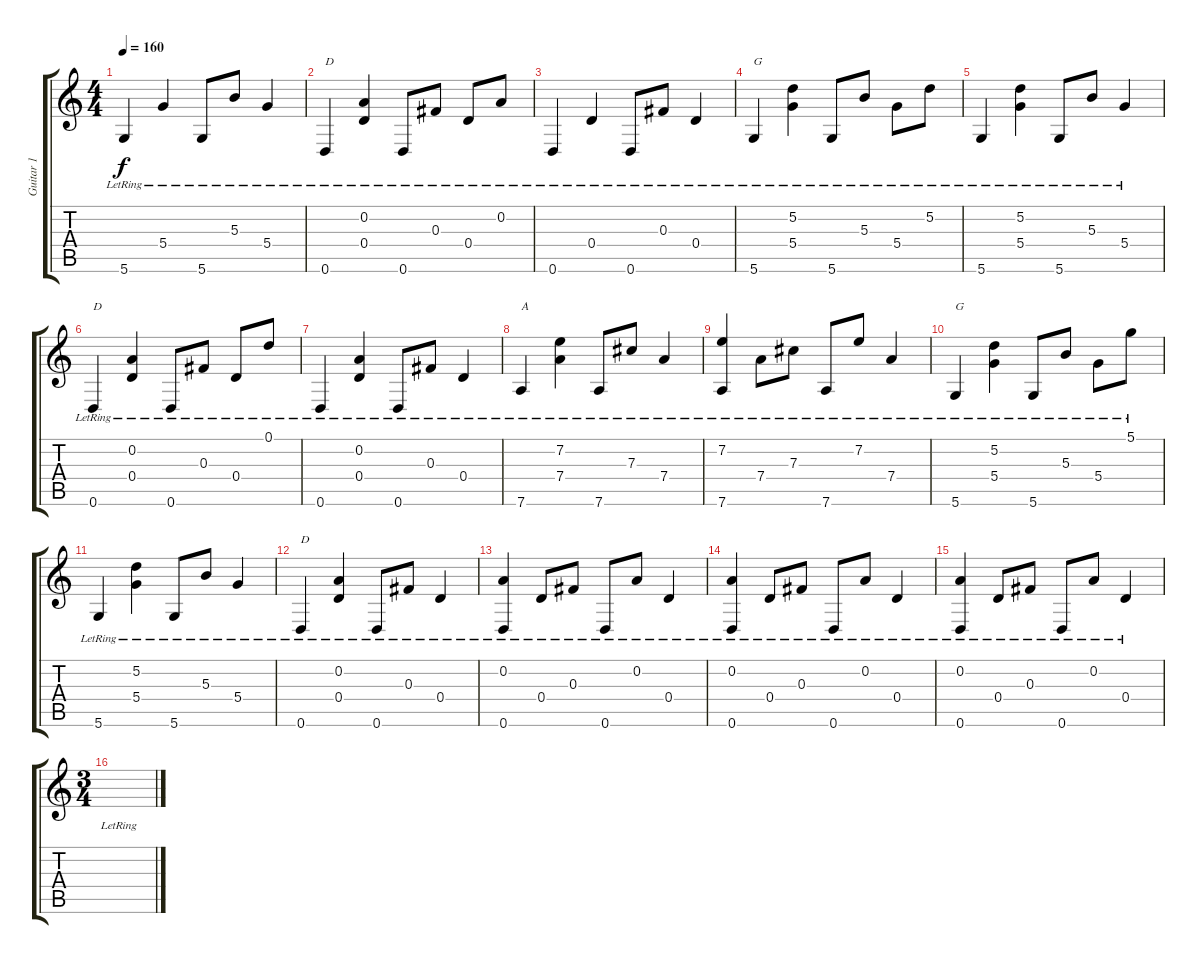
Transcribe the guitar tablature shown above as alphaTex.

\track ("Guitar 1" "Guitar 1") {instrument acousticguitarsteel}
\staff {score tabs}
\tuning (D4 A3 Gb3 D3 A2 D2) {hide}
\ts (4 4)
\tempo 160
\clef g2
\ks c
5.6{lr}.4{dy f} 5.4{lr}.4 5.6{lr}.8 5.3{lr}.8 5.4{lr}.4 |
0.6{lr}.4{txt "D"} (0.2{lr} 0.4{lr}).4 0.6{lr}.8 0.3{lr}.8 0.4{lr}.8 0.2{lr}.8 |
0.6{lr}.4 0.4{lr}.4 0.6{lr}.8 0.3{lr}.8 0.4{lr}.4 |
5.6{lr}.4{txt "G"} (5.2{lr} 5.4{lr}).4 5.6{lr}.8 5.3{lr}.8 5.4{lr}.8 5.2{lr}.8 |
5.6{lr}.4 (5.2{lr} 5.4{lr}).4 5.6{lr}.8 5.3{lr}.8 5.4{lr}.4 |
0.6{lr}.4{txt "D"} (0.2{lr} 0.4{lr}).4 0.6{lr}.8 0.3{lr}.8 0.4{lr}.8 0.1{lr}.8 |
0.6{lr}.4 (0.2{lr} 0.4{lr}).4 0.6{lr}.8 0.3{lr}.8 0.4{lr}.4 |
7.6{lr}.4{txt "A"} (7.2{lr} 7.4{lr}).4 7.6{lr}.8 7.3{lr}.8 7.4{lr}.4 |
(7.2{lr} 7.6{lr}).4 7.4{lr}.8 7.3{lr}.8 7.6{lr}.8 7.2{lr}.8 7.4{lr}.4 |
5.6{lr}.4{txt "G"} (5.2{lr} 5.4{lr}).4 5.6{lr}.8 5.3{lr}.8 5.4{lr}.8 5.1{lr}.8 |
5.6{lr}.4 (5.2{lr} 5.4{lr}).4 5.6{lr}.8 5.3{lr}.8 5.4{lr}.4 |
0.6{lr}.4{txt "D"} (0.2{lr} 0.4{lr}).4 0.6{lr}.8 0.3{lr}.8 0.4{lr}.4 |
(0.2{lr} 0.6{lr}).4 0.4{lr}.8 0.3{lr}.8 0.6{lr}.8 0.2{lr}.8 0.4{lr}.4 |
(0.2{lr} 0.6{lr}).4 0.4{lr}.8 0.3{lr}.8 0.6{lr}.8 0.2{lr}.8 0.4{lr}.4 |
(0.2{lr} 0.6{lr}).4 0.4{lr}.8 0.3{lr}.8 0.6{lr}.8 0.2{lr}.8 0.4{lr}.4 |
\ts (3 4)
